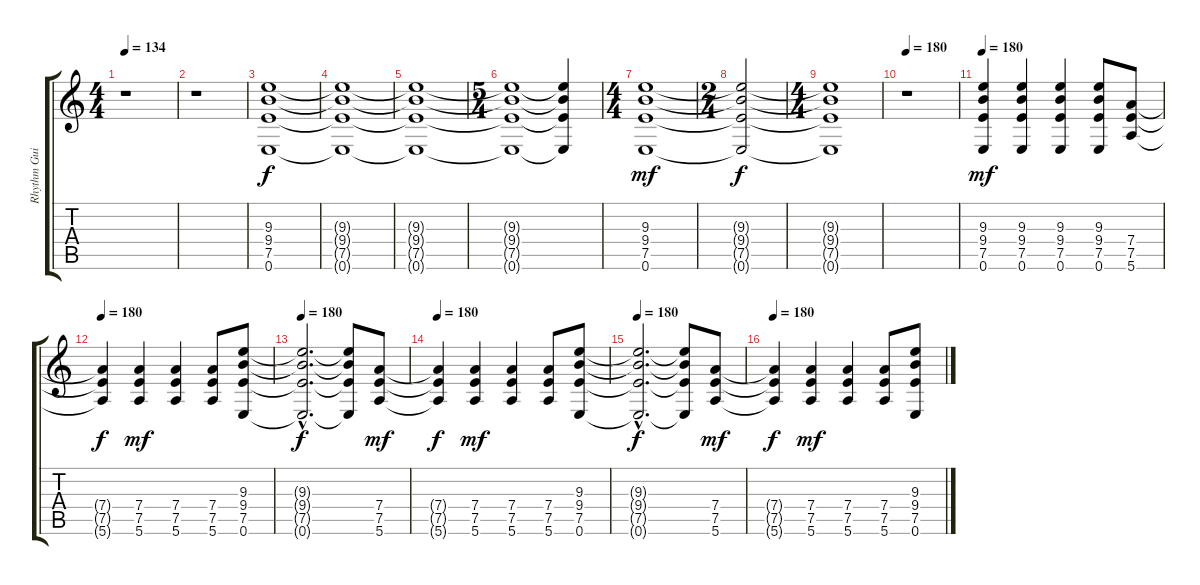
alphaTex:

\track ("Rhythm Guitar II" "Rhythm Gui") {instrument overdrivenguitar}
\staff {score tabs}
\tuning (E4 B3 G3 D3 A2 E2) {hide}
\ts (4 4)
\tempo 134
\clef g2
\ks c
r.1{dy f instrument overdrivenguitar} |
r.1 |
(9.3 9.4 7.5 0.6).1 |
(9.3{t} 9.4{t} 7.5{t} 0.6{t}).1 |
(9.3{t} 9.4{t} 7.5{t} 0.6{t}).1 |
\ts (5 4)
(9.3{t} 9.4{t} 7.5{t} 0.6{t}).1 (9.3{t} 9.4{t} 7.5{t} 0.6{t}).4 |
\ts (4 4)
(9.3 9.4 7.5 0.6).1{dy mf} |
\ts (2 4)
(9.3{t} 9.4{t} 7.5{t} 0.6{t}).2{dy f} |
\ts (4 4)
(9.3{t} 9.4{t} 7.5{t} 0.6{t}).1 |
\tempo 180
r.1 |
\tempo 180
(9.3 9.4 7.5 0.6).4{dy mf} (9.3 9.4 7.5 0.6).4 (9.3 9.4 7.5 0.6).4 (9.3 9.4 7.5 0.6).8 (7.4 7.5 5.6).8 |
\tempo 180
(7.4{t} 7.5{t} 5.6{t}).4{dy f} (7.4 7.5 5.6).4{dy mf} (7.4 7.5 5.6).4 (7.4 7.5 5.6).8 (9.3 9.4 7.5 0.6).8 |
\tempo 180
(9.3{hac t} 9.4{hac t} 7.5{hac t} 0.6{hac t}).2{d dy f} (9.3{t} 9.4{t} 7.5{t} 0.6{t}).8 (7.4 7.5 5.6).8{dy mf} |
\tempo 180
(7.4{t} 7.5{t} 5.6{t}).4{dy f} (7.4 7.5 5.6).4{dy mf} (7.4 7.5 5.6).4 (7.4 7.5 5.6).8 (9.3 9.4 7.5 0.6).8 |
\tempo 180
(9.3{hac t} 9.4{hac t} 7.5{hac t} 0.6{hac t}).2{d dy f} (9.3{t} 9.4{t} 7.5{t} 0.6{t}).8 (7.4 7.5 5.6).8{dy mf} |
\tempo 180
(7.4{t} 7.5{t} 5.6{t}).4{dy f} (7.4 7.5 5.6).4{dy mf} (7.4 7.5 5.6).4 (7.4 7.5 5.6).8 (9.3 9.4 7.5 0.6).8
